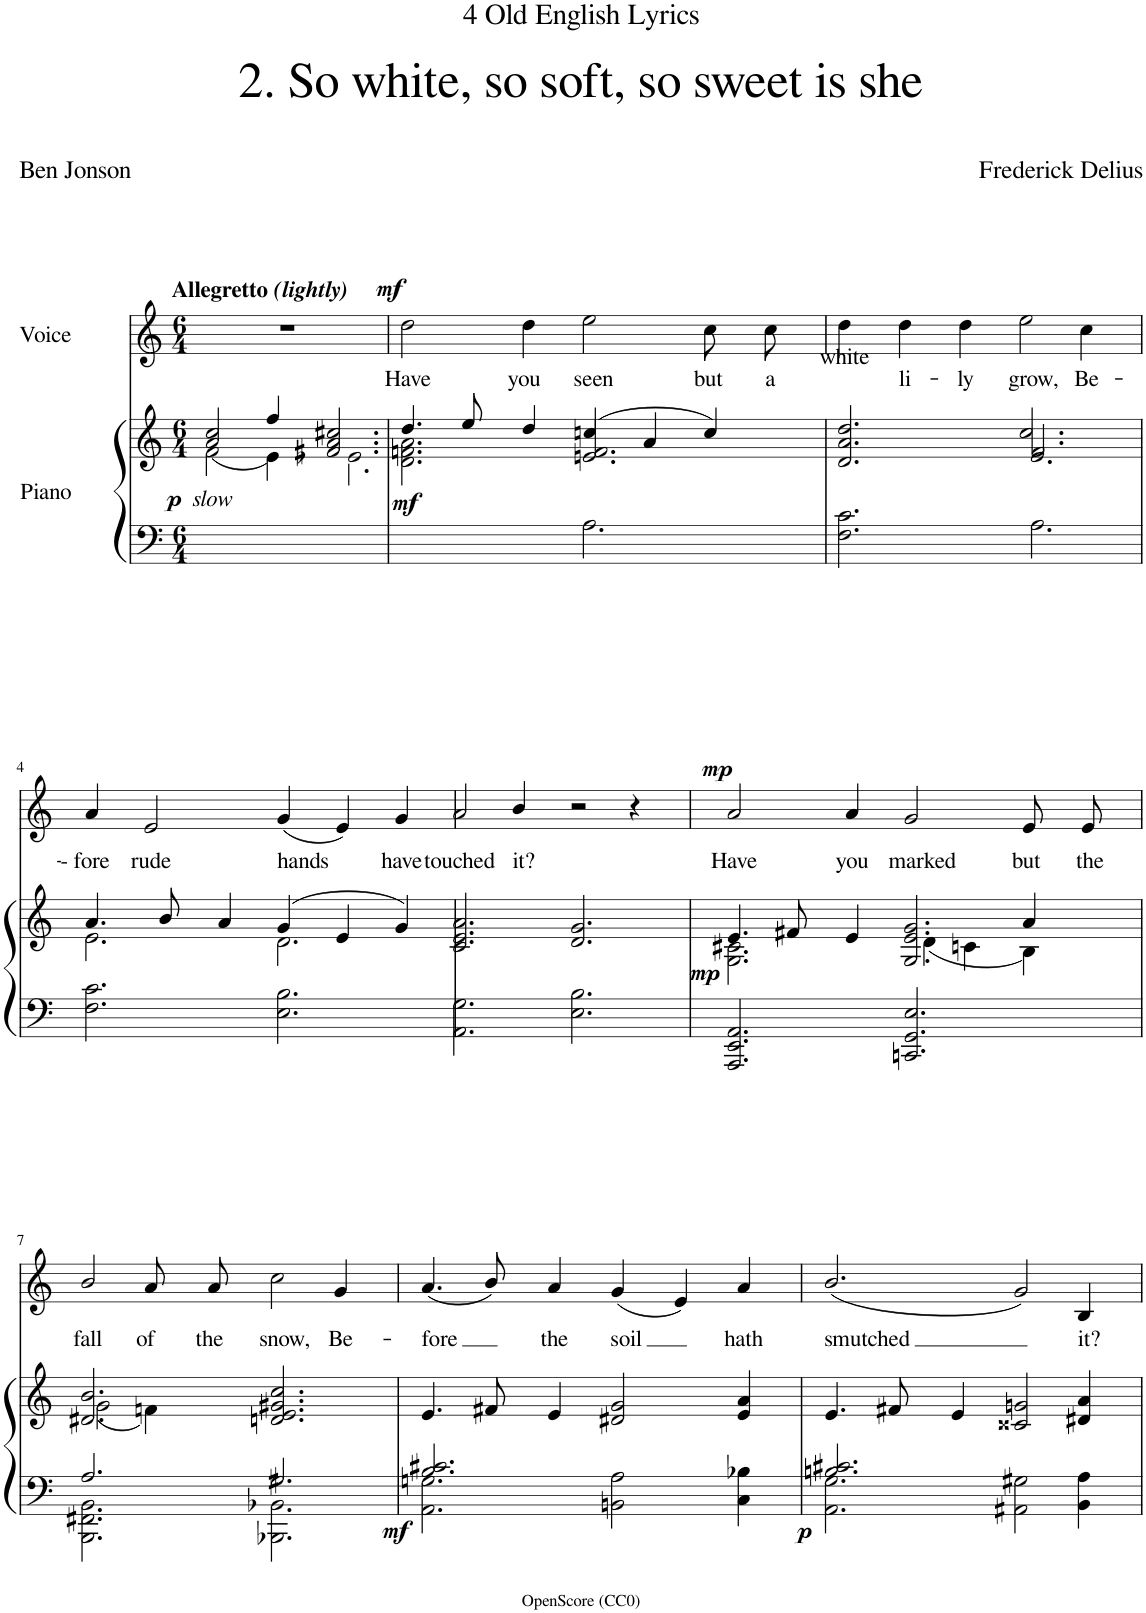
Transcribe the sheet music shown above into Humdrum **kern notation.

**kern	**kern	**dynam	**kern	**text	**dynam
*part2	*part2	*part2	*part1	*part1	*part1
*staff3	*staff2	*staff2/3	*staff1	*staff1	*staff1
*I"Piano	*	*	*I"Voice	*	*
*I'Pno	*	*	*	*	*
*clefF4	*clefG2	*	*clefG2	*	*
*k[]	*k[]	*	*k[]	*	*
*M6/4	*M6/4	*	*M6/4	*	*
=1	=1	=1	=1	=1	=1
*	*^	*	*	*	*
!	!	!	!	!LO:TX:a:B:t=Allegretto	!	!
!	!	!	!	!LO:TX:a:i:t=(lightly)	!	!
!	!	!	!LO:DY:a=2	!	!	!
!	!	!	!LO:DY:n=1:a=2	!	!	!
1.ryy	2a/ 2cc/	(<2f\	p other-dynamics	1.r	.	.
.	4ff/	4e\)	.	.	.	.
.	2.f#X/;< 2.a/;< 2.cc#X/;<	2.e-X\	.	.	.	.
=2	=2	=2	=2	=2	=2	=2
!	!	!	!LO:DY:a=2	!	!LO:LY:b	!LO:DY:a
2.ryy	4.dd/	2.d\ 2.fn\ 2.a\	mf	2dd\	Have	mf
.	8ee/	.	.	.	.	.
!	!	!	!	!	!LO:LY:b	!
.	4dd/	.	.	4dd\	you	.
!	!	!	!	!	!LO:LY:b	!
2.A\	(>4ccn/	2.en/ 2.f/	.	2ee\	seen	.
.	4a/	.	.	.	.	.
!	!	!	!	!	!LO:LY:b	!
.	4cc/)	.	.	8cc\L	but	.
!	!	!	!	!	!LO:LY:b	!
.	.	.	.	8cc\J	a	.
=3	=3	=3	=3	=3	=3	=3
*^	*	*	*	*	*	*
!	!	!	!	!	!	!LO:LY:b	!
2.F\ 2.c\	2.ryy	2.d/ 2.a/ 2.dd/	2.ryy	.	4dd\	white	.
!	!	!	!	!	!	!LO:LY:b	!
.	.	.	.	.	4dd\	li-	.
!	!	!	!	!	!	!LO:LY:b	!
.	.	.	.	.	4dd\	-ly	.
!	!	!	!	!	!	!LO:LY:b	!
2.ryy	2.A\	2.f/ 2.cc/	2.e/	.	2ee\	grow,	.
!	!	!	!	!	!	!LO:LY:b	!
.	.	.	.	.	4cc\	Be-	.
*v	*v	*	*	*	*	*	*
!!LO:LB:g=z
=4	=4	=4	=4	=4	=4	=4
!	!	!	!	!	!LO:LY:b	!
2.F\ 2.c\	4.a/	2.e\	.	4a/	-- fore	.
!	!	!	!	!	!LO:LY:b	!
.	.	.	.	2e/	rude	.
.	8b/	.	.	.	.	.
.	4a/	.	.	.	.	.
!	!	!	!	!	!LO:LY:b	!
2.E\ 2.B\	(4g/	2.d\	.	(4g/	hands	.
.	4e/	.	.	4e/)	.	.
!	!	!	!	!	!LO:LY:b	!
.	4g/)	.	.	4g/	have	.
*	*v	*v	*	*	*	*
=5	=5	=5	=5	=5	=5
!	!	!	!	!LO:LY:b	!
2.AA\ 2.G\	2.c/ 2.e/ 2.a/	.	2a/	touched	.
!	!	!	!	!LO:LY:b	!
.	.	.	4b/	it?	.
2.E\ 2.B\	2.d/ 2.g/	.	2r	.	.
.	.	.	4r	.	.
=6	=6	=6	=6	=6	=6
*	*^	*	*	*	*
*	*	*^	*	*	*	*
!	!	!	!	!LO:DY:b	!	!LO:LY:b	!LO:DY:a
2.AAA/ 2.EE/ 2.AA/	4.e/	2.G\ 2.c#X\	4ryy	mp	2a/	Have	mp
*	*	*v	*v	*	*	*	*
.	8f#X/	.	.	.	.	.
!	!	!	!	!	!LO:LY:b	!
.	4e/	.	.	4a/	you	.
!	!	!	!	!	!LO:LY:b	!
2.CCn/ 2.GG/ 2.E/	2.G/ 2.e/ 2.g/	(4d\	.	2g/	marked	.
.	.	4cn\	.	.	.	.
*	*	*^	*	*	*	*
!	!	!	!	!	!	!LO:LY:b	!
.	.	4B\)	4a/	.	8e/L	but	.
!	!	!	!	!	!	!LO:LY:b	!
.	.	.	.	.	8e/J	the	.
*	*	*v	*v	*	*	*	*
!!LO:LB:g=z
=7	=7	=7	=7	=7	=7	=7
*^	*	*	*	*	*	*
!	!	!	!	!	!	!LO:LY:b	!
2.A/	2.BBB\ 2.FF#X\ 2.BB\	2.d#X/ 2.b/	(2g\	.	2b/	fall	.
!	!	!	!	!	!	!LO:LY:b	!
.	.	.	4fn\)	.	8a/L	of	.
!	!	!	!	!	!	!LO:LY:b	!
.	.	.	.	.	8a/J	the	.
!	!	!	!	!	!	!LO:LY:b	!
2.G#X/	2.BBB-X\ 2.BB-X\	2.dn/ 2.e/ 2.g#X/ 2.cc/	2.ryy	.	2cc\	snow,	.
!	!	!	!	!	!	!LO:LY:b	!
.	.	.	.	.	4g/	Be-	.
*	*	*v	*v	*	*	*	*
=8	=8	=8	=8	=8	=8	=8
!	!	!	!LO:DY:b=2	!	!LO:LY:b	!
2.B/ 2.c#X/	2.AA\ 2.Gn\	4.e/	mf	(4.a/	-fore	.
.	.	8f#X/	.	8b/)	.	.
!	!	!	!	!	!LO:LY:b	!
.	.	4e/	.	4a/	the	.
!	!	!	!	!	!LO:LY:b	!
2BBn\ 2A\	2.ryy	2d#X/ 2g/	.	(4g/	soil	.
.	.	.	.	4e/)	.	.
!	!	!	!	!	!LO:LY:b	!
4C\ 4B-X\	.	4e/ 4a/	.	4a/	hath	.
=9	=9	=9	=9	=9	=9	=9
!	!	!	!LO:DY:b=2	!	!LO:LY:b	!
2.Bn/ 2.c#X/	2.AA\ 2.G\	4.e/	p	(2.b/	smutched	.
.	.	8f#X/	.	.	.	.
.	.	4e/	.	.	.	.
2AA#X\ 2G#X\	2.ryy	2c##X/ 2gn/	.	2g/)	.	.
!	!	!	!	!	!LO:LY:b	!
4BB\ 4A\	.	4d#X/ 4a/	.	4B/	it?	.
*v	*v	*	*	*	*	*
=	=	=	=	=	=
*-	*-	*-	*-	*-	*-
